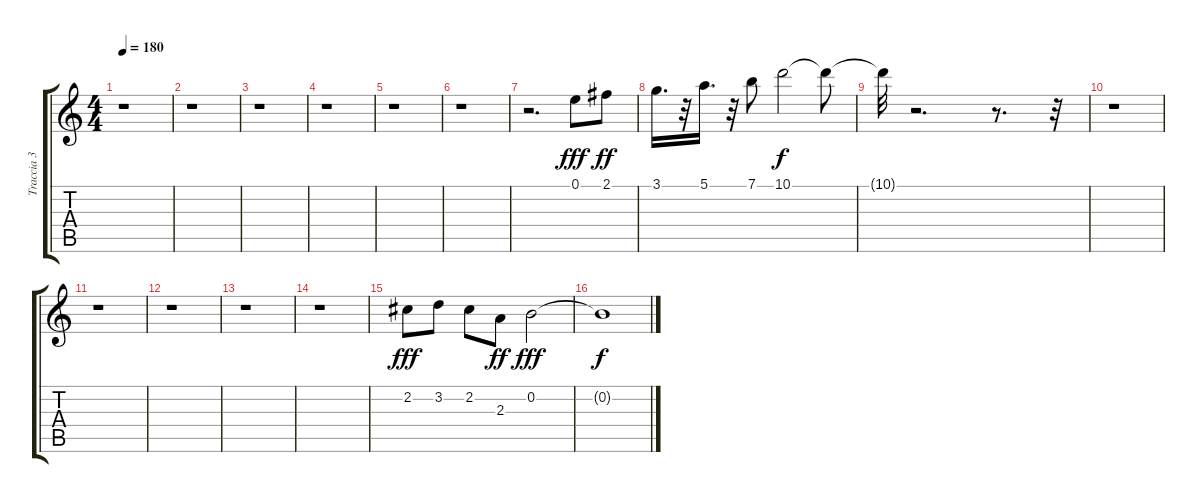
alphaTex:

\track ("Traccia 3" "Traccia 3") {instrument electricguitarclean}
\staff {score tabs}
\tuning (E4 B3 G3 D3 A2 E2) {hide}
\ts (4 4)
\tempo 180
\clef g2
\ks c
r.1{dy f} |
r.1 |
r.1 |
r.1 |
r.1 |
r.1 |
r.2{d} 0.1.8{dy fff} 2.1.8{dy ff} |
3.1.16{d} r.32 5.1.16{d} r.32 7.1.8 10.1.2{dy f} 10.1{t}.8 |
10.1{t}.32 r.2{d} r.8{d} r.32 |
r.1 |
r.1 |
r.1 |
r.1 |
r.1 |
2.2.8{dy fff} 3.2.8 2.2.8 2.3.8{dy ff} 0.2.2{dy fff} |
0.2{t}.1{dy f}
